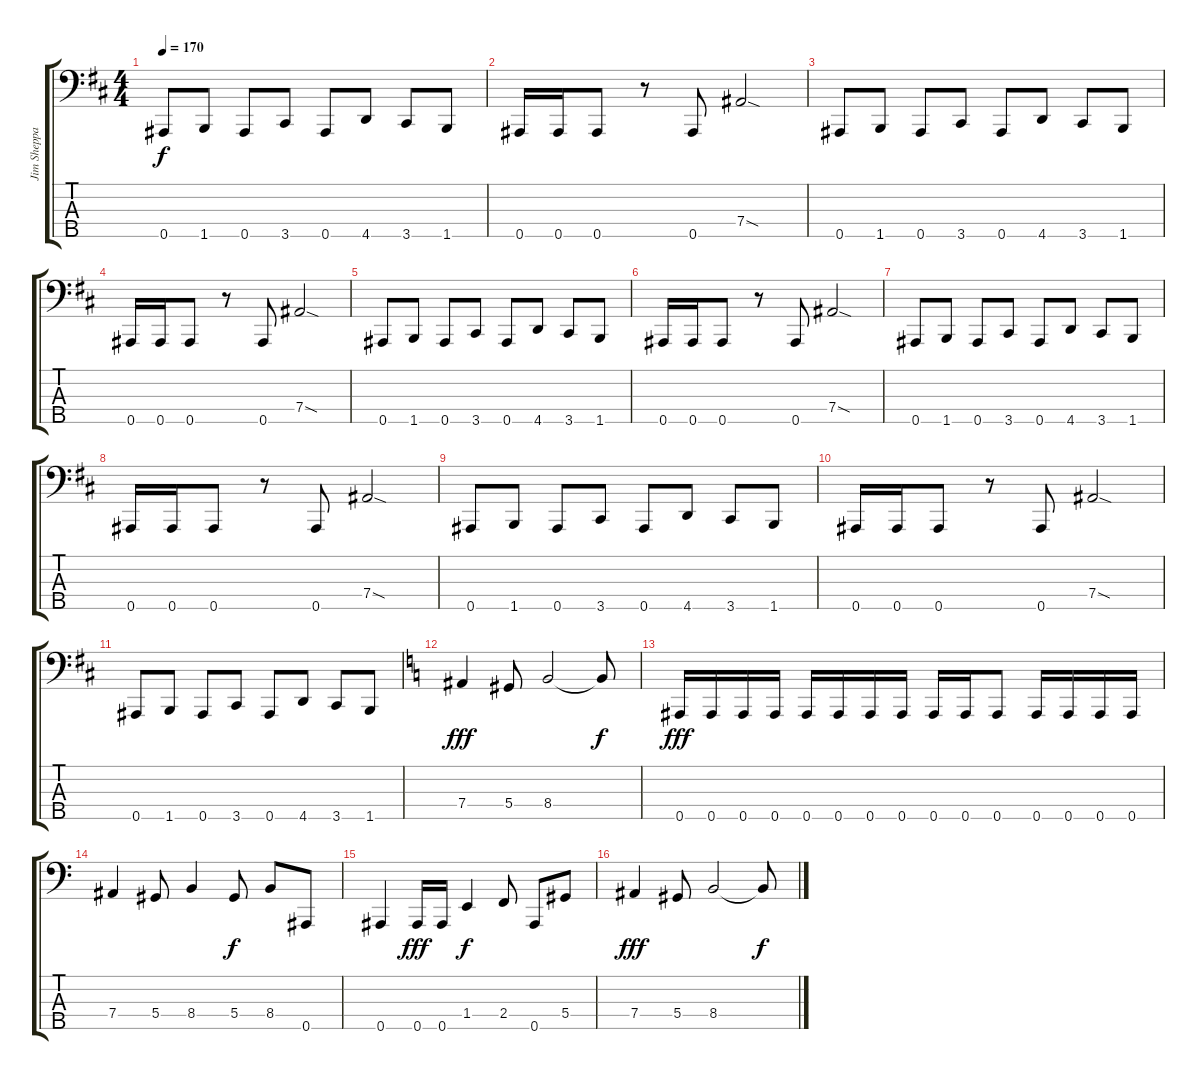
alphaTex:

\track ("Jim Sheppard" "Jim Sheppa") {instrument electricbasspick}
\staff {score tabs}
\tuning (Gb2 Db2 Ab1 Eb1 Bb0) {hide}
\ts (4 4)
\tempo 170
\clef f4
\ks d
0.5.8{dy f} 1.5.8 0.5.8 3.5.8 0.5.8 4.5.8 3.5.8 1.5.8 |
0.5.16 0.5.16 0.5.8 r.8 0.5.8 7.4{sod}.2 |
0.5.8 1.5.8 0.5.8 3.5.8 0.5.8 4.5.8 3.5.8 1.5.8 |
0.5.16 0.5.16 0.5.8 r.8 0.5.8 7.4{sod}.2 |
0.5.8 1.5.8 0.5.8 3.5.8 0.5.8 4.5.8 3.5.8 1.5.8 |
0.5.16 0.5.16 0.5.8 r.8 0.5.8 7.4{sod}.2 |
0.5.8 1.5.8 0.5.8 3.5.8 0.5.8 4.5.8 3.5.8 1.5.8 |
0.5.16 0.5.16 0.5.8 r.8 0.5.8 7.4{sod}.2 |
0.5.8 1.5.8 0.5.8 3.5.8 0.5.8 4.5.8 3.5.8 1.5.8 |
0.5.16 0.5.16 0.5.8 r.8 0.5.8 7.4{sod}.2 |
0.5.8 1.5.8 0.5.8 3.5.8 0.5.8 4.5.8 3.5.8 1.5.8 |
\ks c
7.4.4{dy fff} 5.4.8 8.4.2 8.4{t}.8{dy f} |
0.5.16{dy fff} 0.5.16 0.5.16 0.5.16 0.5.16 0.5.16 0.5.16 0.5.16 0.5.16 0.5.16 0.5.8 0.5.16 0.5.16 0.5.16 0.5.16 |
7.4.4 5.4.8 8.4.4 5.4.8{dy f} 8.4.8 0.5.8 |
0.5.4 0.5.16{dy fff} 0.5.16 1.4.4{dy f} 2.4.8 0.5.8 5.4.8 |
7.4.4{dy fff} 5.4.8 8.4.2 8.4{t}.8{dy f}
